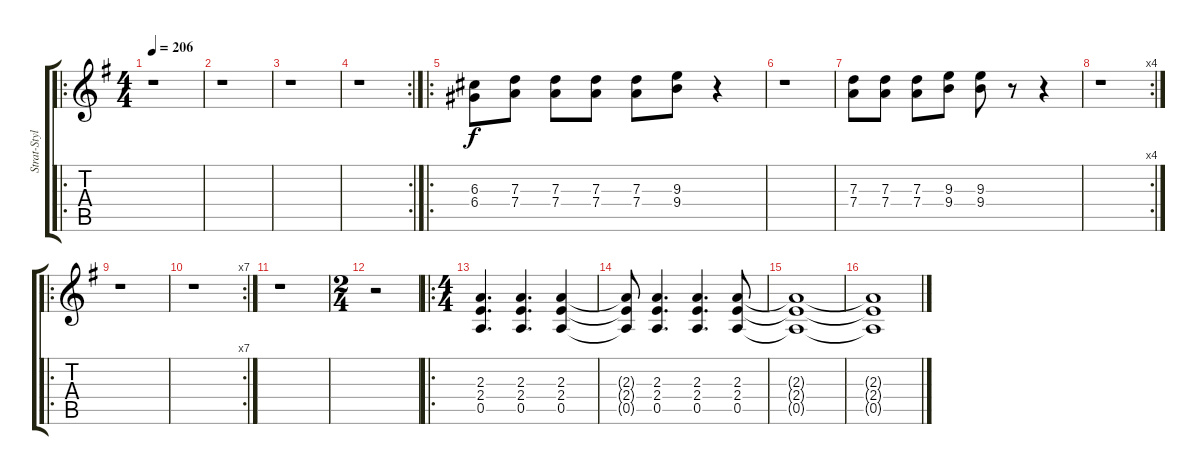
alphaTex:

\track ("Strat-Style" "Strat-Styl") {instrument distortionguitar}
\staff {score tabs}
\tuning (E4 B3 G3 D3 A2 E2) {hide}
\ro
\ts (4 4)
\tempo 206
\clef g2
\ks g
r.1{dy f instrument distortionguitar} |
r.1 |
r.1 |
\rc 2
r.1 |
\ro
(6.3 6.4).8 (7.3 7.4).8 (7.3 7.4).8 (7.3 7.4).8 (7.3 7.4).8 (9.3 9.4).8 r.4 |
r.1 |
(7.3 7.4).8 (7.3 7.4).8 (7.3 7.4).8 (9.3 9.4).8 (9.3 9.4).8 r.8 r.4 |
\rc 4
r.1 |
\ro
r.1 |
\rc 7
r.1 |
r.1 |
\ts (2 4)
r.2 |
\ro
\ts (4 4)
(2.3 2.4 0.5).4{d} (2.3 2.4 0.5).4{d} (2.3 2.4 0.5).4 |
(2.3{t} 2.4{t} 0.5{t}).8 (2.3 2.4 0.5).4{d} (2.3 2.4 0.5).4{d} (2.3 2.4 0.5).8 |
(2.3{t} 2.4{t} 0.5{t}).1 |
(2.3{t} 2.4{t} 0.5{t}).1
